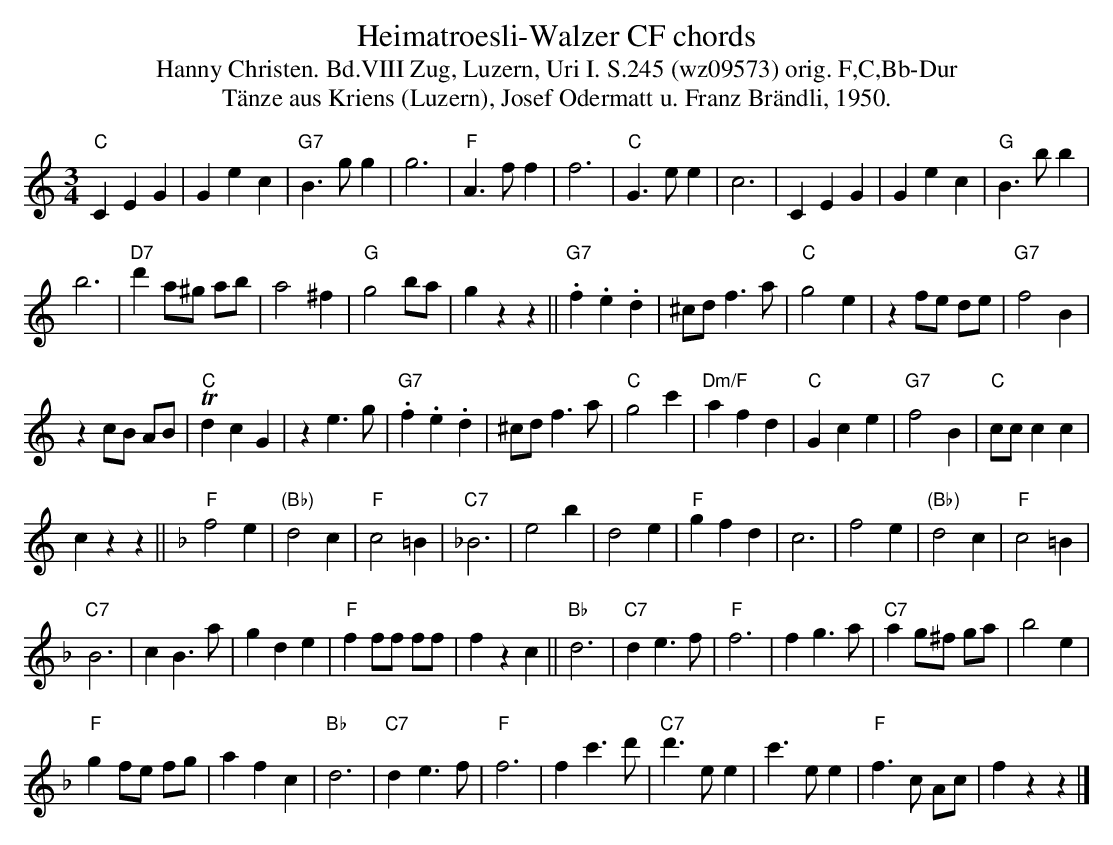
X:1
T: Heimatroesli-Walzer CF chords
T:Hanny Christen. Bd.VIII Zug, Luzern, Uri I. S.245 (wz09573) orig. F,C,Bb-Dur
T: Tänze aus Kriens (Luzern), Josef Odermatt u. Franz Brändli, 1950.
M:3/4
L:1/4
K:C %%MIDI gchordon
"C"CEG | Gec | "G7"B>gg | g3 | "F"A>ff | f3 | "C"G>ee | c3 | CEG | Gec | "G"B>bb |
b3 | "D7"d' a/^g/ a/b/ | a2^f | "G"g2b/a/ | gzz || "G7".f.e.d | ^c/d/ f>a | "C"g2e | z f/e/ d/e/ | "G7"f2B |
z c/B/ A/B/ | "C"TdcG | ze>g | "G7".f.e.d | ^c/d/ f>a | "C"g2c' | "Dm/F"afd | "C"Gce | "G7"f2B | "C"c/c/ cc |
czz || [K:F] "F"f2e | "(Bb)"d2c | "F"c2=B | "C7"_B3 | e2b | d2e | "F"gfd | c3 | f2e | "(Bb)"d2c | "F"c2=B |
"C7"B3 | cB>a | gde | "F"f f/f/ f/f/ | fzc || "Bb"d3 | "C7"de>f | "F"f3 | fg>a | "C7"a g/^f/ g/a/ | b2e |
"F"g f/e/ f/g/ | afc | "Bb"d3 | "C7"de>f | "F"f3 | fc'>d' | "C7"d'>ee | c'>ee | "F"f>c A/c/ | fzz |]
